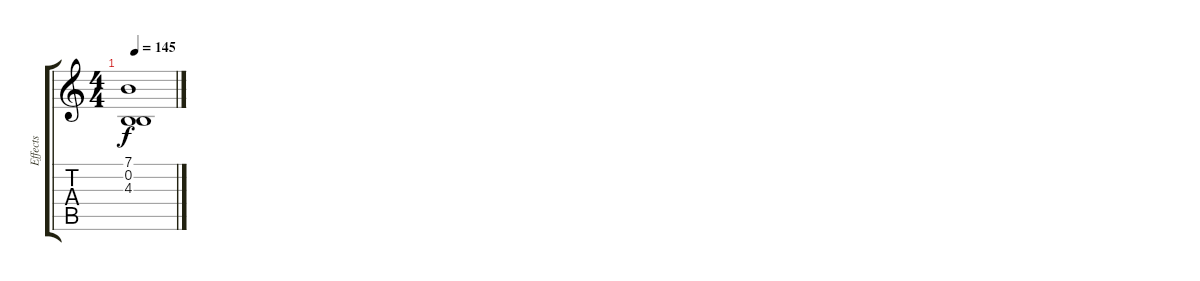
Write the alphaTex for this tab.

\track ("Effects" "Effects") {instrument stringensemble2}
\staff {score tabs}
\tuning (E4 B3 G3 D3 A2 E2) {hide}
\ts (4 4)
\tempo 145
\clef g2
\ks c
(7.1{t} 0.2{t} 4.3{t}).1{dy f volume 2}
